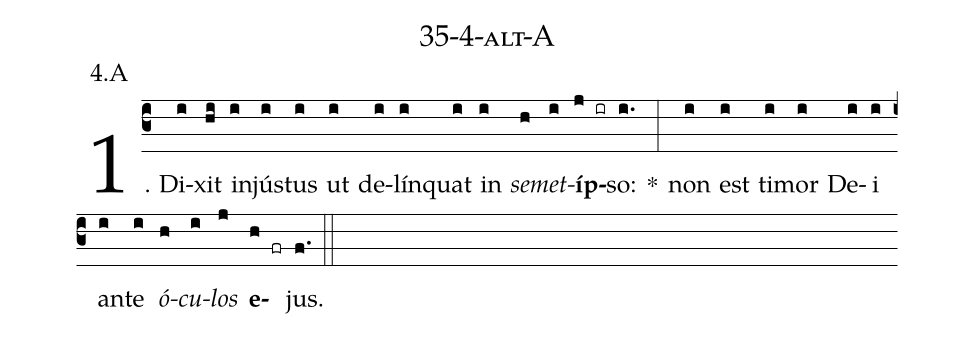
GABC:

name: 35-4-alt-A;
annotation: 4.A;
%%
(c3)1. Di(i)xit(hi) in(i)jús(i)tus(i) ut(i) de(i)lín(i)quat(i) in(i) <i>se</i>(h)<i>met</i>(i)<b>íp</b>(j ir)so:(i.) *(:) non(i) est(i) ti(i)mor(i) De(i)i(i) an(i)te(i) <i>ó</i>(h)<i>cu</i>(i)<i>los</i>(j) <b>e</b>(h fr)jus.(f.) (::)
